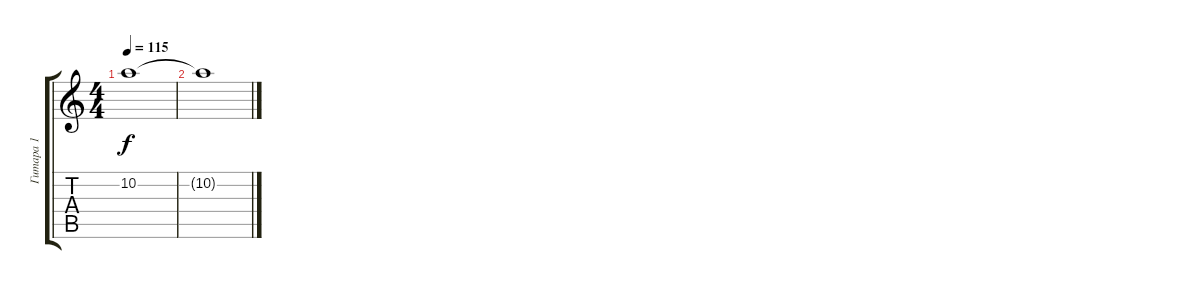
\track ("Гитара 1" "Гитара 1") {instrument acousticguitarsteel}
\staff {score tabs}
\tuning (E4 B3 G3 D3 A2 E2) {hide}
\ts (4 4)
\tempo 115
\clef g2
\ks c
10.2{t}.1{dy f} |
10.2{t}.1
